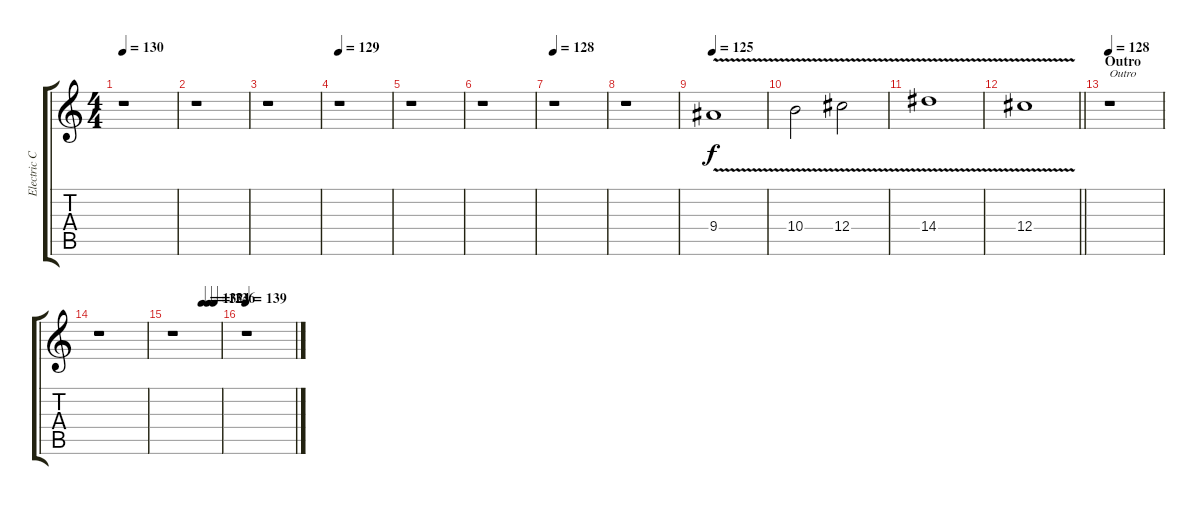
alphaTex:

\track ("Electric Clean " "Electric C") {instrument electricguitarjazz}
\staff {score tabs}
\tuning (Eb4 Bb3 Gb3 Db3 Ab2 Eb2) {hide}
\ts (4 4)
\tempo 130
\clef g2
\ks c
r.1{dy f} |
r.1 |
r.1 |
\tempo 129
r.1 |
r.1 |
r.1 |
\tempo 128
r.1 |
r.1 |
\tempo 125
9.4{v}.1{volume 11 balance 5 instrument distortionguitar} |
10.4{v}.2 12.4{v}.2 |
14.4{v}.1 |
\barLineRight lightlight
12.4{v}.1 |
\section ("" "Outro")
\tempo 128
r.1{txt "Outro"} |
r.1 |
\tempo (132 0.625)
\tempo (134 0.75)
\tempo (136 0.875)
r.1 |
\tempo 139
r.1
